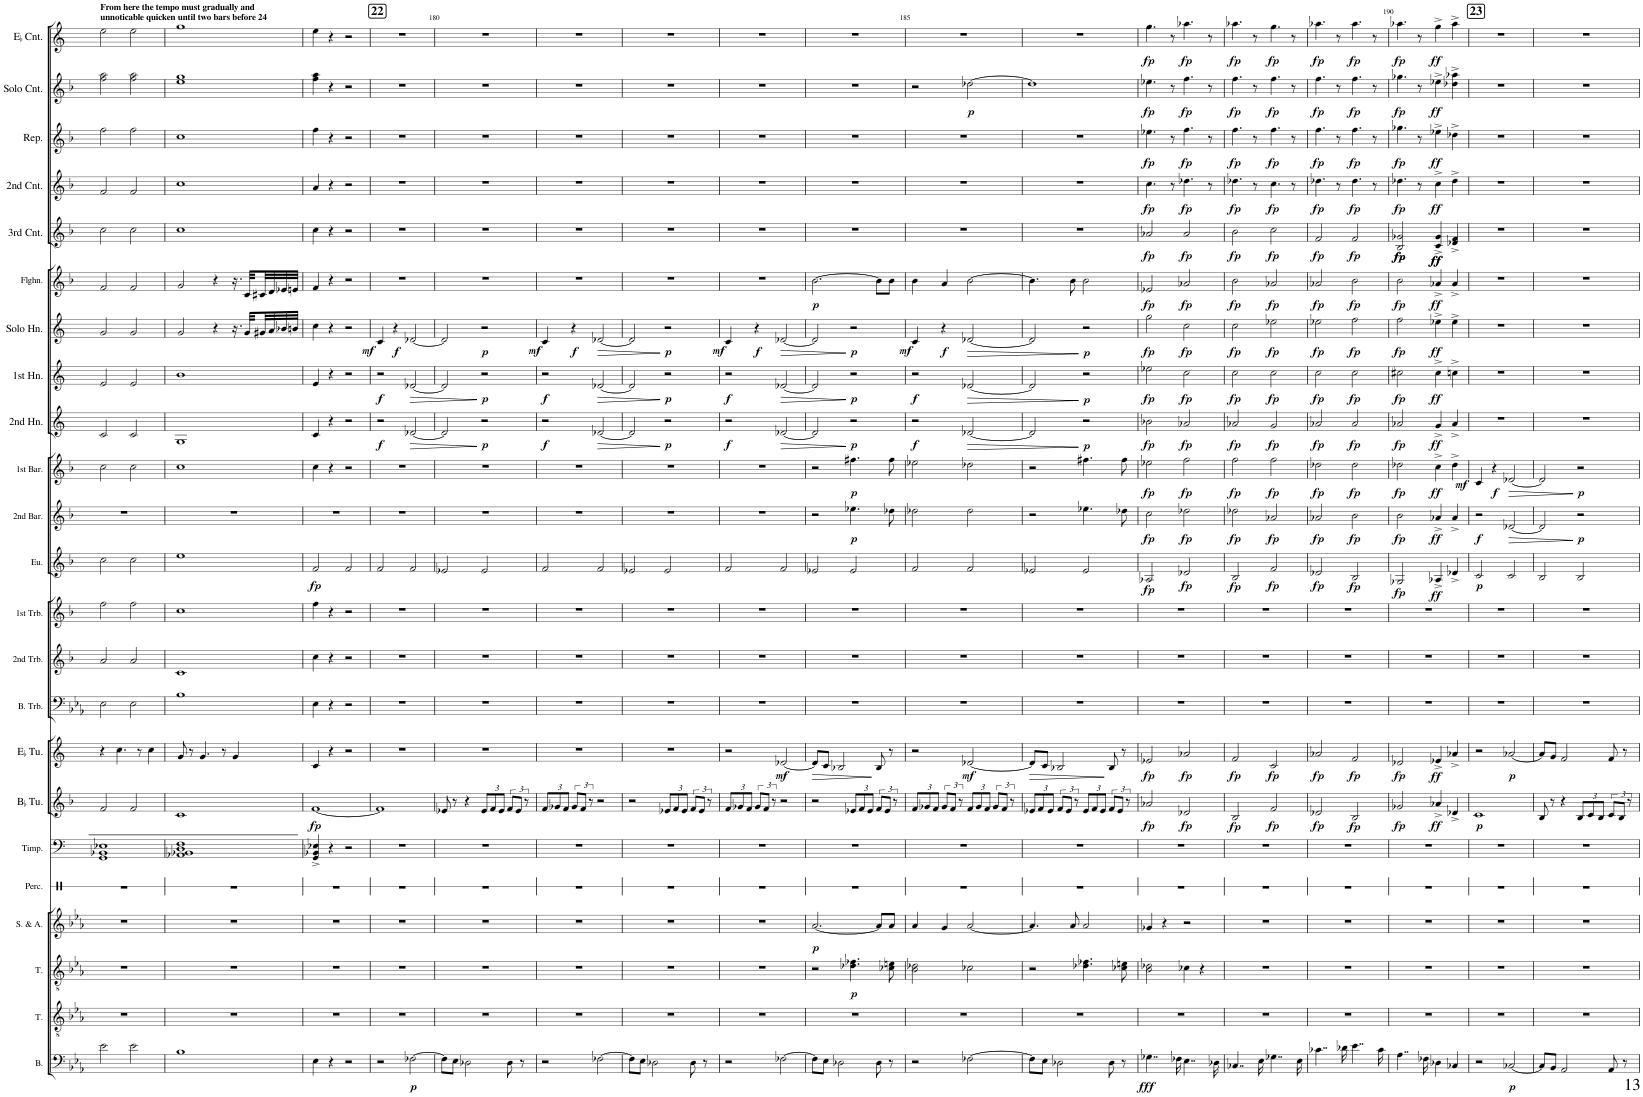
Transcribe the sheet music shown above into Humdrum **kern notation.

**kern	**dynam	**kern	**kern	**dynam	**kern	**dynam	**kern	**kern	**kern	**dynam	**kern	**dynam	**kern	**kern	**kern	**kern	**dynam	**kern	**dynam	**kern	**dynam	**kern	**dynam	**kern	**dynam	**kern	**dynam	**kern	**dynam	**kern	**dynam	**kern	**dynam	**kern	**dynam	**kern	**dynam	**kern	**dynam
*part23	*part23	*part22	*part21	*part21	*part20	*part20	*part19	*part18	*part17	*part17	*part16	*part16	*part15	*part14	*part13	*part12	*part12	*part11	*part11	*part10	*part10	*part9	*part9	*part8	*part8	*part7	*part7	*part6	*part6	*part5	*part5	*part4	*part4	*part3	*part3	*part2	*part2	*part1	*part1
*staff23	*staff23	*staff22	*staff21	*staff21	*staff20	*staff20	*staff19	*staff18	*staff17	*staff17	*staff16	*staff16	*staff15	*staff14	*staff13	*staff12	*staff12	*staff11	*staff11	*staff10	*staff10	*staff9	*staff9	*staff8	*staff8	*staff7	*staff7	*staff6	*staff6	*staff5	*staff5	*staff4	*staff4	*staff3	*staff3	*staff2	*staff2	*staff1	*staff1
*I"Bass	*	*I"Tenor	*I"Tenor	*	*I"Soprano Alto	*	*I"Percussion: Bass Drum, Gong, Cymbal	*I"6 Timpani	*I"BaccidentalFlat Tuba	*	*I"EaccidentalFlat Tuba	*	*I"Bass Trombone	*I"2nd Trombone	*I"1st Trombone	*I"Euphonium	*	*I"2nd Baritone	*	*I"1st Baritone	*	*I"2nd EaccidentalFlat Horn	*	*I"1st EaccidentalFlat Horn	*	*I"Solo EaccidentalFlat Horn	*	*I"Flugelhorn	*	*I"3rd BaccidentalFlat Cornet	*	*I"2nd BaccidentalFlat Cornet	*	*I"Repiano BaccidentalFlat Cornet	*	*I"Solo BaccidentalFlat Cornet	*	*I"EaccidentalFlat Cornet	*
*I'B.	*	*I'T.	*I'T.	*	*	*	*I'Perc.	*I'Timp.	*I'BaccidentalFlat Tu.	*	*I'EaccidentalFlat Tu.	*	*I'B. Trb.	*I'2nd Trb.	*I'1st Trb.	*I'Eu.	*	*I'2nd Bar.	*	*I'1st Bar.	*	*I'2nd Hn.	*	*I'1st Hn.	*	*I'Solo Hn.	*	*I'Flghn.	*	*I'3rd Cnt.	*	*I'2nd Cnt.	*	*I'Rep.	*	*I'Solo Cnt.	*	*I'EaccidentalFlat Cnt.	*
!!LO:PB:g=z
*clefF4	*	*clefGv2	*clefGv2	*	*clefG2	*	*clefX	*clefF4	*clefG2	*	*clefG2	*	*clefF4	*clefG2	*clefG2	*clefG2	*	*clefG2	*	*clefG2	*	*clefG2	*	*clefG2	*	*clefG2	*	*clefG2	*	*clefG2	*	*clefG2	*	*clefG2	*	*clefG2	*	*clefG2	*
*	*	*	*	*	*	*	*	*	*Trd15c26	*	*Trd12c21	*	*	*Trd8c14	*Trd8c14	*Trd8c14	*	*Trd8c14	*	*Trd8c14	*	*Trd5c9	*	*Trd5c9	*	*Trd5c9	*	*Trd1c2	*	*Trd1c2	*	*Trd1c2	*	*Trd1c2	*	*Trd1c2	*	*Trd-2c-3	*
*k[b-e-a-]	*	*k[b-e-a-]	*k[b-e-a-]	*	*k[b-e-a-]	*	*k[]	*k[]	*k[b-]	*	*k[]	*	*k[b-e-a-]	*k[b-]	*k[b-]	*k[b-]	*	*k[b-]	*	*k[b-]	*	*k[]	*	*k[]	*	*k[]	*	*k[b-]	*	*k[b-]	*	*k[b-]	*	*k[b-]	*	*k[b-]	*	*k[]	*
*M4/4	*	*M4/4	*M4/4	*	*M4/4	*	*M4/4	*M4/4	*M4/4	*	*M4/4	*	*M4/4	*M4/4	*M4/4	*M4/4	*	*M4/4	*	*M4/4	*	*M4/4	*	*M4/4	*	*M4/4	*	*M4/4	*	*M4/4	*	*M4/4	*	*M4/4	*	*M4/4	*	*M4/4	*
=176	=176	=176	=176	=176	=176	=176	=176	=176	=176	=176	=176	=176	=176	=176	=176	=176	=176	=176	=176	=176	=176	=176	=176	=176	=176	=176	=176	=176	=176	=176	=176	=176	=176	=176	=176	=176	=176	=176	=176
!	!	!	!	!	!	!	!	!	!	!	!	!	!	!	!	!	!	!	!	!	!	!	!	!	!	!	!	!	!	!	!	!	!	!	!	!	!	!LO:TX:a:B:t=From here the tempo must gradually and	!
!	!	!	!	!	!	!	!	!	!	!	!	!	!	!	!	!	!	!	!	!	!	!	!	!	!	!	!	!	!	!	!	!	!	!	!	!	!	!LO:TX:a:t=unnoticable quicken until two bars before 24	!
2e-\	.	1r	1r	.	1r	.	1r	1GG 1BB-X 1E-X	2f/	.	4r	.	2E-\	2a/	2ff\	2cc\	.	1r	.	2cc\	.	2c/	.	2e/	.	2g/	.	2f/	.	2cc\	.	2f/	.	2ff\	.	2ff\ 2aa\	.	2ee\	.
.	.	.	.	.	.	.	.	.	.	.	4.cc\	.	.	.	.	.	.	.	.	.	.	.	.	.	.	.	.	.	.	.	.	.	.	.	.	.	.	.	.
2e-\	.	.	.	.	.	.	.	.	2f/	.	.	.	2E-\	2a/	2ff\	2cc\	.	.	.	2cc\	.	2c/	.	2e/	.	2g/	.	2f/	.	2cc\	.	2f/	.	2ff\	.	2ff\ 2aa\	.	2ee\	.
.	.	.	.	.	.	.	.	.	.	.	8r	.	.	.	.	.	.	.	.	.	.	.	.	.	.	.	.	.	.	.	.	.	.	.	.	.	.	.	.
.	.	.	.	.	.	.	.	.	.	.	4cc\	.	.	.	.	.	.	.	.	.	.	.	.	.	.	.	.	.	.	.	.	.	.	.	.	.	.	.	.
=177	=177	=177	=177	=177	=177	=177	=177	=177	=177	=177	=177	=177	=177	=177	=177	=177	=177	=177	=177	=177	=177	=177	=177	=177	=177	=177	=177	=177	=177	=177	=177	=177	=177	=177	=177	=177	=177	=177	=177
1B-	.	1r	1r	.	1r	.	1r	1AA-X 1BB-X 1D 1F	1c	.	8g/	.	1B-	1c	1cc	1ee	.	1r	.	1cc	.	1G	.	1b	.	2g/	.	2g/	.	1cc	.	1cc	.	1cc	.	1ee 1gg	.	1gg	.
.	.	.	.	.	.	.	.	.	.	.	8r	.	.	.	.	.	.	.	.	.	.	.	.	.	.	.	.	.	.	.	.	.	.	.	.	.	.	.	.
.	.	.	.	.	.	.	.	.	.	.	4.g/	.	.	.	.	.	.	.	.	.	.	.	.	.	.	.	.	.	.	.	.	.	.	.	.	.	.	.	.
.	.	.	.	.	.	.	.	.	.	.	.	.	.	.	.	.	.	.	.	.	.	.	.	.	.	4r	.	4r	.	.	.	.	.	.	.	.	.	.	.
.	.	.	.	.	.	.	.	.	.	.	8r	.	.	.	.	.	.	.	.	.	.	.	.	.	.	.	.	.	.	.	.	.	.	.	.	.	.	.	.
.	.	.	.	.	.	.	.	.	.	.	4g/	.	.	.	.	.	.	.	.	.	.	.	.	.	.	16.r	.	16.r	.	.	.	.	.	.	.	.	.	.	.
.	.	.	.	.	.	.	.	.	.	.	.	.	.	.	.	.	.	.	.	.	.	.	.	.	.	32g/LLL	.	32c/LLL	.	.	.	.	.	.	.	.	.	.	.
.	.	.	.	.	.	.	.	.	.	.	.	.	.	.	.	.	.	.	.	.	.	.	.	.	.	32g#X/	.	32c#X/	.	.	.	.	.	.	.	.	.	.	.
.	.	.	.	.	.	.	.	.	.	.	.	.	.	.	.	.	.	.	.	.	.	.	.	.	.	32a/	.	32d/	.	.	.	.	.	.	.	.	.	.	.
.	.	.	.	.	.	.	.	.	.	.	.	.	.	.	.	.	.	.	.	.	.	.	.	.	.	32b-X/	.	32e-X/	.	.	.	.	.	.	.	.	.	.	.
.	.	.	.	.	.	.	.	.	.	.	.	.	.	.	.	.	.	.	.	.	.	.	.	.	.	32bn/JJJ	.	32en/JJJ	.	.	.	.	.	.	.	.	.	.	.
=178	=178	=178	=178	=178	=178	=178	=178	=178	=178	=178	=178	=178	=178	=178	=178	=178	=178	=178	=178	=178	=178	=178	=178	=178	=178	=178	=178	=178	=178	=178	=178	=178	=178	=178	=178	=178	=178	=178	=178
!	!	!	!	!	!	!	!	!	!	!LO:DY:b	!	!	!	!	!	!	!LO:DY:b	!	!	!	!	!	!	!	!	!	!	!	!	!	!	!	!	!	!	!	!	!	!
4E-\	.	1r	1r	.	1r	.	1r	4GG/^ 4BB-X/^ 4E-X/^	[1f	fp	4c/	.	4E-\	4cc\	4ff\	2f/	fp	1r	.	4cc\	.	4c/	.	4e/	.	4cc\	.	4f/	.	4cc\	.	4a/	.	4ff\	.	4ff\ 4aa\	.	4ee\	.
4r	.	.	.	.	.	.	.	4r	.	.	4r	.	4r	4r	4r	.	.	.	.	4r	.	4r	.	4r	.	4r	.	4r	.	4r	.	4r	.	4r	.	4r	.	4r	.
2r	.	.	.	.	.	.	.	2r	.	.	2r	.	2r	2r	2r	2f/	.	.	.	2r	.	2r	.	2r	.	2r	.	2r	.	2r	.	2r	.	2r	.	2r	.	2r	.
=179	=179	=179	=179	=179	=179	=179	=179	=179	=179	=179	=179	=179	=179	=179	=179	=179	=179	=179	=179	=179	=179	=179	=179	=179	=179	=179	=179	=179	=179	=179	=179	=179	=179	=179	=179	=179	=179	=179	=179
!	!	!	!	!	!	!	!	!	!	!	!	!	!	!	!	!	!	!	!	!	!	!	!	!	!	!	!	!	!	!	!	!	!	!	!	!	!	!LO:TX:a:B:t=22	!
!	!	!	!	!	!	!	!	!	!	!	!	!	!	!	!	!	!	!	!	!	!	!	!LO:DY:b	!	!LO:DY:b	!	!LO:DY:b	!	!	!	!	!	!	!	!	!	!	!	!
2r	.	1r	1r	.	1r	.	1r	1r	1f]	.	1r	.	1r	1r	1r	2f/	.	1r	.	1r	.	2r	f	2r	f	4c/	mf	1r	.	1r	.	1r	.	1r	.	1r	.	1r	.
!	!	!	!	!	!	!	!	!	!	!	!	!	!	!	!	!	!	!	!	!	!	!	!	!	!	!	!LO:DY:b	!	!	!	!	!	!	!	!	!	!	!	!
.	.	.	.	.	.	.	.	.	.	.	.	.	.	.	.	.	.	.	.	.	.	.	.	.	.	4r	f	.	.	.	.	.	.	.	.	.	.	.	.
!	!LO:DY:b	!	!	!	!	!	!	!	!	!	!	!	!	!	!	!	!	!	!	!	!	!	!LO:HP:b	!	!LO:HP:b	!	!	!	!	!	!	!	!	!	!	!	!	!	!
[2F-X\	p	.	.	.	.	.	.	.	.	.	.	.	.	.	.	2f/	.	.	.	.	.	[2d-X/	>	[2d-X/	>	[2d-X/	.	.	.	.	.	.	.	.	.	.	.	.	.
=180	=180	=180	=180	=180	=180	=180	=180	=180	=180	=180	=180	=180	=180	=180	=180	=180	=180	=180	=180	=180	=180	=180	=180	=180	=180	=180	=180	=180	=180	=180	=180	=180	=180	=180	=180	=180	=180	=180	=180
8F-\L]	.	1r	1r	.	1r	.	1r	1r	8e-X/	.	1r	.	1r	1r	1r	2e-X/	.	1r	.	1r	.	2d-/]	.	2d-/]	.	2d-/]	.	1r	.	1r	.	1r	.	1r	.	1r	.	1r	.
8E-\J	.	.	.	.	.	.	.	.	8r	.	.	.	.	.	.	.	.	.	.	.	.	.	.	.	.	.	.	.	.	.	.	.	.	.	.	.	.	.	.
2D-X\	.	.	.	.	.	.	.	.	4r	.	.	.	.	.	.	.	.	.	.	.	.	.	.	.	.	.	.	.	.	.	.	.	.	.	.	.	.	.	.
*	*	*	*	*	*	*	*	*	*Xbrackettup	*	*	*	*	*	*	*	*	*	*	*	*	*	*	*	*	*	*	*	*	*	*	*	*	*	*	*	*	*	*
!	!	!	!	!	!	!	!	!	!	!	!	!	!	!	!	!	!	!	!	!	!	!	!LO:DY:n=1:b	!	!LO:DY:n=1:b	!	!LO:DY:b	!	!	!	!	!	!	!	!	!	!	!	!
.	.	.	.	.	.	.	.	.	12e-/L	.	.	.	.	.	.	2e-/	.	.	.	.	.	2r	] p	2r	] p	2r	p	.	.	.	.	.	.	.	.	.	.	.	.
.	.	.	.	.	.	.	.	.	12f/	.	.	.	.	.	.	.	.	.	.	.	.	.	.	.	.	.	.	.	.	.	.	.	.	.	.	.	.	.	.
.	.	.	.	.	.	.	.	.	12e-/J	.	.	.	.	.	.	.	.	.	.	.	.	.	.	.	.	.	.	.	.	.	.	.	.	.	.	.	.	.	.
*	*	*	*	*	*	*	*	*	*brackettup	*	*	*	*	*	*	*	*	*	*	*	*	*	*	*	*	*	*	*	*	*	*	*	*	*	*	*	*	*	*
8D-\	.	.	.	.	.	.	.	.	12f/L	.	.	.	.	.	.	.	.	.	.	.	.	.	.	.	.	.	.	.	.	.	.	.	.	.	.	.	.	.	.
.	.	.	.	.	.	.	.	.	12e-/J	.	.	.	.	.	.	.	.	.	.	.	.	.	.	.	.	.	.	.	.	.	.	.	.	.	.	.	.	.	.
8r	.	.	.	.	.	.	.	.	.	.	.	.	.	.	.	.	.	.	.	.	.	.	.	.	.	.	.	.	.	.	.	.	.	.	.	.	.	.	.
.	.	.	.	.	.	.	.	.	12r	.	.	.	.	.	.	.	.	.	.	.	.	.	.	.	.	.	.	.	.	.	.	.	.	.	.	.	.	.	.
=181	=181	=181	=181	=181	=181	=181	=181	=181	=181	=181	=181	=181	=181	=181	=181	=181	=181	=181	=181	=181	=181	=181	=181	=181	=181	=181	=181	=181	=181	=181	=181	=181	=181	=181	=181	=181	=181	=181	=181
*	*	*	*	*	*	*	*	*	*Xbrackettup	*	*	*	*	*	*	*	*	*	*	*	*	*	*	*	*	*	*	*	*	*	*	*	*	*	*	*	*	*	*
!	!	!	!	!	!	!	!	!	!	!	!	!	!	!	!	!	!	!	!	!	!	!	!LO:DY:b	!	!LO:DY:b	!	!LO:DY:b	!	!	!	!	!	!	!	!	!	!	!	!
2r	.	1r	1r	.	1r	.	1r	1r	12f/L	.	1r	.	1r	1r	1r	2f/	.	1r	.	1r	.	2r	f	2r	f	4c/	mf	1r	.	1r	.	1r	.	1r	.	1r	.	1r	.
.	.	.	.	.	.	.	.	.	12g-X/	.	.	.	.	.	.	.	.	.	.	.	.	.	.	.	.	.	.	.	.	.	.	.	.	.	.	.	.	.	.
.	.	.	.	.	.	.	.	.	12f/J	.	.	.	.	.	.	.	.	.	.	.	.	.	.	.	.	.	.	.	.	.	.	.	.	.	.	.	.	.	.
*	*	*	*	*	*	*	*	*	*brackettup	*	*	*	*	*	*	*	*	*	*	*	*	*	*	*	*	*	*	*	*	*	*	*	*	*	*	*	*	*	*
!	!	!	!	!	!	!	!	!	!	!	!	!	!	!	!	!	!	!	!	!	!	!	!	!	!	!	!LO:DY:b	!	!	!	!	!	!	!	!	!	!	!	!
.	.	.	.	.	.	.	.	.	12g-/L	.	.	.	.	.	.	.	.	.	.	.	.	.	.	.	.	4r	f	.	.	.	.	.	.	.	.	.	.	.	.
.	.	.	.	.	.	.	.	.	12f/J	.	.	.	.	.	.	.	.	.	.	.	.	.	.	.	.	.	.	.	.	.	.	.	.	.	.	.	.	.	.
.	.	.	.	.	.	.	.	.	12r	.	.	.	.	.	.	.	.	.	.	.	.	.	.	.	.	.	.	.	.	.	.	.	.	.	.	.	.	.	.
!	!	!	!	!	!	!	!	!	!	!	!	!	!	!	!	!	!	!	!	!	!	!	!LO:HP:b	!	!LO:HP:b	!	!LO:HP:b	!	!	!	!	!	!	!	!	!	!	!	!
[2F-X\	.	.	.	.	.	.	.	.	2r	.	.	.	.	.	.	2f/	.	.	.	.	.	[2d-X/	>	[2d-X/	>	[2d-X/	>	.	.	.	.	.	.	.	.	.	.	.	.
=182	=182	=182	=182	=182	=182	=182	=182	=182	=182	=182	=182	=182	=182	=182	=182	=182	=182	=182	=182	=182	=182	=182	=182	=182	=182	=182	=182	=182	=182	=182	=182	=182	=182	=182	=182	=182	=182	=182	=182
8F-\L]	.	1r	1r	.	1r	.	1r	1r	2r	.	1r	.	1r	1r	1r	2e-X/	.	1r	.	1r	.	2d-/]	.	2d-/]	.	2d-/]	.	1r	.	1r	.	1r	.	1r	.	1r	.	1r	.
8E-\J	.	.	.	.	.	.	.	.	.	.	.	.	.	.	.	.	.	.	.	.	.	.	.	.	.	.	.	.	.	.	.	.	.	.	.	.	.	.	.
2D-X\	.	.	.	.	.	.	.	.	.	.	.	.	.	.	.	.	.	.	.	.	.	.	.	.	.	.	.	.	.	.	.	.	.	.	.	.	.	.	.
*	*	*	*	*	*	*	*	*	*Xbrackettup	*	*	*	*	*	*	*	*	*	*	*	*	*	*	*	*	*	*	*	*	*	*	*	*	*	*	*	*	*	*
!	!	!	!	!	!	!	!	!	!	!	!	!	!	!	!	!	!	!	!	!	!	!	!LO:DY:n=1:b	!	!LO:DY:n=1:b	!	!LO:DY:n=1:b	!	!	!	!	!	!	!	!	!	!	!	!
.	.	.	.	.	.	.	.	.	12e-X/L	.	.	.	.	.	.	2e-/	.	.	.	.	.	2r	] p	2r	] p	2r	] p	.	.	.	.	.	.	.	.	.	.	.	.
.	.	.	.	.	.	.	.	.	12f/	.	.	.	.	.	.	.	.	.	.	.	.	.	.	.	.	.	.	.	.	.	.	.	.	.	.	.	.	.	.
.	.	.	.	.	.	.	.	.	12e-/J	.	.	.	.	.	.	.	.	.	.	.	.	.	.	.	.	.	.	.	.	.	.	.	.	.	.	.	.	.	.
*	*	*	*	*	*	*	*	*	*brackettup	*	*	*	*	*	*	*	*	*	*	*	*	*	*	*	*	*	*	*	*	*	*	*	*	*	*	*	*	*	*
8D-\	.	.	.	.	.	.	.	.	12f/L	.	.	.	.	.	.	.	.	.	.	.	.	.	.	.	.	.	.	.	.	.	.	.	.	.	.	.	.	.	.
.	.	.	.	.	.	.	.	.	12e-/J	.	.	.	.	.	.	.	.	.	.	.	.	.	.	.	.	.	.	.	.	.	.	.	.	.	.	.	.	.	.
8r	.	.	.	.	.	.	.	.	.	.	.	.	.	.	.	.	.	.	.	.	.	.	.	.	.	.	.	.	.	.	.	.	.	.	.	.	.	.	.
.	.	.	.	.	.	.	.	.	12r	.	.	.	.	.	.	.	.	.	.	.	.	.	.	.	.	.	.	.	.	.	.	.	.	.	.	.	.	.	.
=183	=183	=183	=183	=183	=183	=183	=183	=183	=183	=183	=183	=183	=183	=183	=183	=183	=183	=183	=183	=183	=183	=183	=183	=183	=183	=183	=183	=183	=183	=183	=183	=183	=183	=183	=183	=183	=183	=183	=183
*	*	*	*	*	*	*	*	*	*Xbrackettup	*	*	*	*	*	*	*	*	*	*	*	*	*	*	*	*	*	*	*	*	*	*	*	*	*	*	*	*	*	*
!	!	!	!	!	!	!	!	!	!	!	!	!	!	!	!	!	!	!	!	!	!	!	!LO:DY:b	!	!LO:DY:b	!	!LO:DY:b	!	!	!	!	!	!	!	!	!	!	!	!
2r	.	1r	1r	.	1r	.	1r	1r	12f/L	.	2r	.	1r	1r	1r	2f/	.	1r	.	1r	.	2r	f	2r	f	4c/	mf	1r	.	1r	.	1r	.	1r	.	1r	.	1r	.
.	.	.	.	.	.	.	.	.	12g-X/	.	.	.	.	.	.	.	.	.	.	.	.	.	.	.	.	.	.	.	.	.	.	.	.	.	.	.	.	.	.
.	.	.	.	.	.	.	.	.	12f/J	.	.	.	.	.	.	.	.	.	.	.	.	.	.	.	.	.	.	.	.	.	.	.	.	.	.	.	.	.	.
*	*	*	*	*	*	*	*	*	*brackettup	*	*	*	*	*	*	*	*	*	*	*	*	*	*	*	*	*	*	*	*	*	*	*	*	*	*	*	*	*	*
!	!	!	!	!	!	!	!	!	!	!	!	!	!	!	!	!	!	!	!	!	!	!	!	!	!	!	!LO:DY:b	!	!	!	!	!	!	!	!	!	!	!	!
.	.	.	.	.	.	.	.	.	12g-/L	.	.	.	.	.	.	.	.	.	.	.	.	.	.	.	.	4r	f	.	.	.	.	.	.	.	.	.	.	.	.
.	.	.	.	.	.	.	.	.	12f/J	.	.	.	.	.	.	.	.	.	.	.	.	.	.	.	.	.	.	.	.	.	.	.	.	.	.	.	.	.	.
.	.	.	.	.	.	.	.	.	12r	.	.	.	.	.	.	.	.	.	.	.	.	.	.	.	.	.	.	.	.	.	.	.	.	.	.	.	.	.	.
!	!	!	!	!	!	!	!	!	!	!	!	!LO:DY:b	!	!	!	!	!	!	!	!	!	!	!LO:HP:b	!	!LO:HP:b	!	!LO:HP:b	!	!	!	!	!	!	!	!	!	!	!	!
[2F-X\	.	.	.	.	.	.	.	.	2r	.	[2d-X/	mf	.	.	.	2f/	.	.	.	.	.	[2d-X/	>	[2d-X/	>	[2d-X/	>	.	.	.	.	.	.	.	.	.	.	.	.
=184	=184	=184	=184	=184	=184	=184	=184	=184	=184	=184	=184	=184	=184	=184	=184	=184	=184	=184	=184	=184	=184	=184	=184	=184	=184	=184	=184	=184	=184	=184	=184	=184	=184	=184	=184	=184	=184	=184	=184
!	!	!	!	!	!	!LO:DY:b	!	!	!	!	!	!LO:HP:b	!	!	!	!	!	!	!	!	!	!	!	!	!	!	!	!	!LO:DY:b	!	!	!	!	!	!	!	!	!	!
8F-\L]	.	1r	2r	.	[2.a-/	p	1r	1r	2r	.	8d-/L]	>	1r	1r	1r	2e-X/	.	2r	.	2r	.	2d-/]	.	2d-/]	.	2d-/]	.	[2.b-\	p	1r	.	1r	.	1r	.	1r	.	1r	.
8E-\J	.	.	.	.	.	.	.	.	.	.	8c/J	.	.	.	.	.	.	.	.	.	.	.	.	.	.	.	.	.	.	.	.	.	.	.	.	.	.	.	.
2D-X\	.	.	.	.	.	.	.	.	.	.	2B-X/	.	.	.	.	.	.	.	.	.	.	.	.	.	.	.	.	.	.	.	.	.	.	.	.	.	.	.	.
*	*	*	*	*	*	*	*	*	*Xbrackettup	*	*	*	*	*	*	*	*	*	*	*	*	*	*	*	*	*	*	*	*	*	*	*	*	*	*	*	*	*	*
!	!	!	!	!LO:DY:b	!	!	!	!	!	!	!	!	!	!	!	!	!	!	!LO:DY:b	!	!LO:DY:b	!	!LO:DY:n=1:b	!	!LO:DY:n=1:b	!	!LO:DY:n=1:b	!	!	!	!	!	!	!	!	!	!	!	!
.	.	.	4.d-X\ 4.f-X\	p	.	.	.	.	12e-X/L	.	.	.	.	.	.	2e-/	.	4.ee-X\	p	4.ff#X\	p	2r	] p	2r	] p	2r	] p	.	.	.	.	.	.	.	.	.	.	.	.
.	.	.	.	.	.	.	.	.	12f/	.	.	.	.	.	.	.	.	.	.	.	.	.	.	.	.	.	.	.	.	.	.	.	.	.	.	.	.	.	.
.	.	.	.	.	.	.	.	.	12e-/J	.	.	.	.	.	.	.	.	.	.	.	.	.	.	.	.	.	.	.	.	.	.	.	.	.	.	.	.	.	.
*	*	*	*	*	*	*	*	*	*brackettup	*	*	*	*	*	*	*	*	*	*	*	*	*	*	*	*	*	*	*	*	*	*	*	*	*	*	*	*	*	*
8D-\	.	.	.	.	8a-/L]	.	.	.	12f/L	.	8B-/	]	.	.	.	.	.	.	.	.	.	.	.	.	.	.	.	8b-\L]	.	.	.	.	.	.	.	.	.	.	.
.	.	.	.	.	.	.	.	.	12e-/J	.	.	.	.	.	.	.	.	.	.	.	.	.	.	.	.	.	.	.	.	.	.	.	.	.	.	.	.	.	.
8r	.	.	8c-X\ 8en\	.	8a-/J	.	.	.	.	.	8r	.	.	.	.	.	.	8dd-X\	.	8ff#\	.	.	.	.	.	.	.	8b-\J	.	.	.	.	.	.	.	.	.	.	.
.	.	.	.	.	.	.	.	.	12r	.	.	.	.	.	.	.	.	.	.	.	.	.	.	.	.	.	.	.	.	.	.	.	.	.	.	.	.	.	.
=185	=185	=185	=185	=185	=185	=185	=185	=185	=185	=185	=185	=185	=185	=185	=185	=185	=185	=185	=185	=185	=185	=185	=185	=185	=185	=185	=185	=185	=185	=185	=185	=185	=185	=185	=185	=185	=185	=185	=185
*	*	*	*	*	*	*	*	*	*Xbrackettup	*	*	*	*	*	*	*	*	*	*	*	*	*	*	*	*	*	*	*	*	*	*	*	*	*	*	*	*	*	*
!	!	!	!	!	!	!	!	!	!	!	!	!	!	!	!	!	!	!	!	!	!	!	!LO:DY:b	!	!LO:DY:b	!	!LO:DY:b	!	!	!	!	!	!	!	!	!	!	!	!
2r	.	1r	2B-\ 2d-X\	.	4a-/	.	1r	1r	12f/L	.	2r	.	1r	1r	1r	2f/	.	2dd-X\	.	2ee-X\	.	2r	f	2r	f	4c/	mf	4b-\	.	1r	.	1r	.	1r	.	2r	.	1r	.
.	.	.	.	.	.	.	.	.	12g-X/	.	.	.	.	.	.	.	.	.	.	.	.	.	.	.	.	.	.	.	.	.	.	.	.	.	.	.	.	.	.
.	.	.	.	.	.	.	.	.	12f/J	.	.	.	.	.	.	.	.	.	.	.	.	.	.	.	.	.	.	.	.	.	.	.	.	.	.	.	.	.	.
*	*	*	*	*	*	*	*	*	*brackettup	*	*	*	*	*	*	*	*	*	*	*	*	*	*	*	*	*	*	*	*	*	*	*	*	*	*	*	*	*	*
!	!	!	!	!	!	!	!	!	!	!	!	!	!	!	!	!	!	!	!	!	!	!	!	!	!	!	!LO:DY:b	!	!	!	!	!	!	!	!	!	!	!	!
.	.	.	.	.	4g/	.	.	.	12g-/L	.	.	.	.	.	.	.	.	.	.	.	.	.	.	.	.	4r	f	4a/	.	.	.	.	.	.	.	.	.	.	.
.	.	.	.	.	.	.	.	.	12f/J	.	.	.	.	.	.	.	.	.	.	.	.	.	.	.	.	.	.	.	.	.	.	.	.	.	.	.	.	.	.
.	.	.	.	.	.	.	.	.	12r	.	.	.	.	.	.	.	.	.	.	.	.	.	.	.	.	.	.	.	.	.	.	.	.	.	.	.	.	.	.
*	*	*	*	*	*	*	*	*	*Xbrackettup	*	*	*	*	*	*	*	*	*	*	*	*	*	*	*	*	*	*	*	*	*	*	*	*	*	*	*	*	*	*
!	!	!	!	!	!	!	!	!	!	!	!	!LO:DY:b	!	!	!	!	!	!	!	!	!	!	!LO:HP:b	!	!LO:HP:b	!	!LO:HP:b	!	!	!	!	!	!	!	!	!	!LO:DY:b	!	!
[2F-X\	.	.	2c-X\	.	[2a-/	.	.	.	12f/L	.	[2d-X/	mf	.	.	.	2f/	.	2dd-\	.	2dd-X\	.	[2d-X/	>	[2d-X/	>	[2d-X/	>	[2b-\	.	.	.	.	.	.	.	[2dd-X\	p	.	.
.	.	.	.	.	.	.	.	.	12g-/	.	.	.	.	.	.	.	.	.	.	.	.	.	.	.	.	.	.	.	.	.	.	.	.	.	.	.	.	.	.
.	.	.	.	.	.	.	.	.	12f/J	.	.	.	.	.	.	.	.	.	.	.	.	.	.	.	.	.	.	.	.	.	.	.	.	.	.	.	.	.	.
*	*	*	*	*	*	*	*	*	*brackettup	*	*	*	*	*	*	*	*	*	*	*	*	*	*	*	*	*	*	*	*	*	*	*	*	*	*	*	*	*	*
.	.	.	.	.	.	.	.	.	12g-/L	.	.	.	.	.	.	.	.	.	.	.	.	.	.	.	.	.	.	.	.	.	.	.	.	.	.	.	.	.	.
.	.	.	.	.	.	.	.	.	12f/J	.	.	.	.	.	.	.	.	.	.	.	.	.	.	.	.	.	.	.	.	.	.	.	.	.	.	.	.	.	.
.	.	.	.	.	.	.	.	.	12r	.	.	.	.	.	.	.	.	.	.	.	.	.	.	.	.	.	.	.	.	.	.	.	.	.	.	.	.	.	.
=186	=186	=186	=186	=186	=186	=186	=186	=186	=186	=186	=186	=186	=186	=186	=186	=186	=186	=186	=186	=186	=186	=186	=186	=186	=186	=186	=186	=186	=186	=186	=186	=186	=186	=186	=186	=186	=186	=186	=186
*	*	*	*	*	*	*	*	*	*Xbrackettup	*	*	*	*	*	*	*	*	*	*	*	*	*	*	*	*	*	*	*	*	*	*	*	*	*	*	*	*	*	*
!	!	!	!	!	!	!	!	!	!	!	!	!LO:HP:b	!	!	!	!	!	!	!	!	!	!	!	!	!	!	!	!	!	!	!	!	!	!	!	!	!	!	!
8F-\L]	.	1r	2r	.	4.a-/]	.	1r	1r	12e-X/L	.	8d-/L]	>	1r	1r	1r	2e-X/	.	2r	.	2r	.	2d-/]	.	2d-/]	.	2d-/]	.	4.b-\]	.	1r	.	1r	.	1r	.	1dd-]	.	1r	.
.	.	.	.	.	.	.	.	.	12f/	.	.	.	.	.	.	.	.	.	.	.	.	.	.	.	.	.	.	.	.	.	.	.	.	.	.	.	.	.	.
8E-\J	.	.	.	.	.	.	.	.	.	.	8c/J	.	.	.	.	.	.	.	.	.	.	.	.	.	.	.	.	.	.	.	.	.	.	.	.	.	.	.	.
.	.	.	.	.	.	.	.	.	12e-/J	.	.	.	.	.	.	.	.	.	.	.	.	.	.	.	.	.	.	.	.	.	.	.	.	.	.	.	.	.	.
*	*	*	*	*	*	*	*	*	*brackettup	*	*	*	*	*	*	*	*	*	*	*	*	*	*	*	*	*	*	*	*	*	*	*	*	*	*	*	*	*	*
2D-X\	.	.	.	.	.	.	.	.	12f/L	.	2B-X/	.	.	.	.	.	.	.	.	.	.	.	.	.	.	.	.	.	.	.	.	.	.	.	.	.	.	.	.
.	.	.	.	.	.	.	.	.	12e-/J	.	.	.	.	.	.	.	.	.	.	.	.	.	.	.	.	.	.	.	.	.	.	.	.	.	.	.	.	.	.
.	.	.	.	.	8a-/	.	.	.	.	.	.	.	.	.	.	.	.	.	.	.	.	.	.	.	.	.	.	8b-\	.	.	.	.	.	.	.	.	.	.	.
.	.	.	.	.	.	.	.	.	12r	.	.	.	.	.	.	.	.	.	.	.	.	.	.	.	.	.	.	.	.	.	.	.	.	.	.	.	.	.	.
*	*	*	*	*	*	*	*	*	*Xbrackettup	*	*	*	*	*	*	*	*	*	*	*	*	*	*	*	*	*	*	*	*	*	*	*	*	*	*	*	*	*	*
!	!	!	!	!	!	!	!	!	!	!	!	!	!	!	!	!	!	!	!	!	!	!	!LO:DY:n=1:b	!	!LO:DY:n=1:b	!	!LO:DY:n=1:b	!	!	!	!	!	!	!	!	!	!	!	!
.	.	.	4.d-X\ 4.f-X\	.	2a-/	.	.	.	12e-/L	.	.	.	.	.	.	2e-/	.	4.ee-X\	.	4.ff#X\	.	2r	] p	2r	] p	2r	] p	2b-\	.	.	.	.	.	.	.	.	.	.	.
.	.	.	.	.	.	.	.	.	12f/	.	.	.	.	.	.	.	.	.	.	.	.	.	.	.	.	.	.	.	.	.	.	.	.	.	.	.	.	.	.
.	.	.	.	.	.	.	.	.	12e-/J	.	.	.	.	.	.	.	.	.	.	.	.	.	.	.	.	.	.	.	.	.	.	.	.	.	.	.	.	.	.
*	*	*	*	*	*	*	*	*	*brackettup	*	*	*	*	*	*	*	*	*	*	*	*	*	*	*	*	*	*	*	*	*	*	*	*	*	*	*	*	*	*
8D-\	.	.	.	.	.	.	.	.	12f/L	.	8B-/	]	.	.	.	.	.	.	.	.	.	.	.	.	.	.	.	.	.	.	.	.	.	.	.	.	.	.	.
.	.	.	.	.	.	.	.	.	12e-/J	.	.	.	.	.	.	.	.	.	.	.	.	.	.	.	.	.	.	.	.	.	.	.	.	.	.	.	.	.	.
8r	.	.	8c-X\ 8en\	.	.	.	.	.	.	.	8r	.	.	.	.	.	.	8dd-X\	.	8ff#\	.	.	.	.	.	.	.	.	.	.	.	.	.	.	.	.	.	.	.
.	.	.	.	.	.	.	.	.	12r	.	.	.	.	.	.	.	.	.	.	.	.	.	.	.	.	.	.	.	.	.	.	.	.	.	.	.	.	.	.
=187	=187	=187	=187	=187	=187	=187	=187	=187	=187	=187	=187	=187	=187	=187	=187	=187	=187	=187	=187	=187	=187	=187	=187	=187	=187	=187	=187	=187	=187	=187	=187	=187	=187	=187	=187	=187	=187	=187	=187
!	!LO:DY:b	!	!	!	!	!	!	!	!	!LO:DY:b	!	!LO:DY:b	!	!	!	!	!LO:DY:b	!	!LO:DY:b	!	!LO:DY:b	!	!LO:DY:b	!	!LO:DY:b	!	!LO:DY:b	!	!LO:DY:b	!	!LO:DY:b	!	!LO:DY:b	!	!LO:DY:b	!	!LO:DY:b	!	!LO:DY:b
4..G-X\	fff	1r	2B-\ 2d-X\	.	4g-X/	.	1r	1r	2a-X/	fp	2e-X/	fp	1r	1r	1r	2A-X/	fp	2cc\	fp	2ee-X\	fp	2b-X\	fp	2ee-X\	fp	2gg\	fp	2e-X/	fp	2a-X/	fp	4.cc\	fp	4.ee-X\	fp	4.ee-X\	fp	4.gg\	fp
.	.	.	.	.	4r	.	.	.	.	.	.	.	.	.	.	.	.	.	.	.	.	.	.	.	.	.	.	.	.	.	.	.	.	.	.	.	.	.	.
.	.	.	.	.	.	.	.	.	.	.	.	.	.	.	.	.	.	.	.	.	.	.	.	.	.	.	.	.	.	.	.	8r	.	8r	.	8r	.	8r	.
16F-X\	.	.	.	.	.	.	.	.	.	.	.	.	.	.	.	.	.	.	.	.	.	.	.	.	.	.	.	.	.	.	.	.	.	.	.	.	.	.	.
!	!	!	!	!	!	!	!	!	!	!LO:DY:b	!	!LO:DY:b	!	!	!	!	!LO:DY:b	!	!LO:DY:b	!	!LO:DY:b	!	!LO:DY:b	!	!LO:DY:b	!	!LO:DY:b	!	!LO:DY:b	!	!LO:DY:b	!	!LO:DY:b	!	!LO:DY:b	!	!LO:DY:b	!	!LO:DY:b
4..E-\	.	.	4c-X\	.	2r	.	.	.	2d-X/	fp	2a-X/	fp	.	.	.	2d-X/	fp	2dd-X\	fp	2ff\	fp	2a-X/	fp	2cc\	fp	2cc\	fp	2a-X/	fp	2a-/	fp	4.dd-X\	fp	4.ff\	fp	4.ff\	fp	4.aa-X\	fp
.	.	.	4r	.	.	.	.	.	.	.	.	.	.	.	.	.	.	.	.	.	.	.	.	.	.	.	.	.	.	.	.	.	.	.	.	.	.	.	.
.	.	.	.	.	.	.	.	.	.	.	.	.	.	.	.	.	.	.	.	.	.	.	.	.	.	.	.	.	.	.	.	8r	.	8r	.	8r	.	8r	.
16D-X\	.	.	.	.	.	.	.	.	.	.	.	.	.	.	.	.	.	.	.	.	.	.	.	.	.	.	.	.	.	.	.	.	.	.	.	.	.	.	.
=188	=188	=188	=188	=188	=188	=188	=188	=188	=188	=188	=188	=188	=188	=188	=188	=188	=188	=188	=188	=188	=188	=188	=188	=188	=188	=188	=188	=188	=188	=188	=188	=188	=188	=188	=188	=188	=188	=188	=188
!	!	!	!	!	!	!	!	!	!	!LO:DY:b	!	!LO:DY:b	!	!	!	!	!LO:DY:b	!	!LO:DY:b	!	!LO:DY:b	!	!LO:DY:b	!	!LO:DY:b	!	!LO:DY:b	!	!LO:DY:b	!	!LO:DY:b	!	!LO:DY:b	!	!LO:DY:b	!	!LO:DY:b	!	!LO:DY:b
4..C-X/	.	1r	1r	.	1r	.	1r	1r	2B-/	fp	2f/	fp	1r	1r	1r	2B-/	fp	2dd-X\	fp	2ff\	fp	2a-X/	fp	2cc\	fp	2cc\	fp	2b-\	fp	2b-\	fp	4.dd-X\	fp	4.ff\	fp	4.ff\	fp	4.aa-X\	fp
.	.	.	.	.	.	.	.	.	.	.	.	.	.	.	.	.	.	.	.	.	.	.	.	.	.	.	.	.	.	.	.	8r	.	8r	.	8r	.	8r	.
16E-\	.	.	.	.	.	.	.	.	.	.	.	.	.	.	.	.	.	.	.	.	.	.	.	.	.	.	.	.	.	.	.	.	.	.	.	.	.	.	.
!	!	!	!	!	!	!	!	!	!	!LO:DY:b	!	!LO:DY:b	!	!	!	!	!LO:DY:b	!	!LO:DY:b	!	!LO:DY:b	!	!LO:DY:b	!	!LO:DY:b	!	!LO:DY:b	!	!LO:DY:b	!	!LO:DY:b	!	!LO:DY:b	!	!LO:DY:b	!	!LO:DY:b	!	!LO:DY:b
4..G-X\	.	.	.	.	.	.	.	.	2f/	fp	2c/	fp	.	.	.	2f/	fp	2a-X/	fp	2ff\	fp	2g/	fp	2cc\	fp	2ee-X\	fp	2a-X/	fp	2cc\	fp	4.cc\	fp	4.ff\	fp	4.ff\	fp	4.gg\	fp
.	.	.	.	.	.	.	.	.	.	.	.	.	.	.	.	.	.	.	.	.	.	.	.	.	.	.	.	.	.	.	.	8r	.	8r	.	8r	.	8r	.
16E-\	.	.	.	.	.	.	.	.	.	.	.	.	.	.	.	.	.	.	.	.	.	.	.	.	.	.	.	.	.	.	.	.	.	.	.	.	.	.	.
=189	=189	=189	=189	=189	=189	=189	=189	=189	=189	=189	=189	=189	=189	=189	=189	=189	=189	=189	=189	=189	=189	=189	=189	=189	=189	=189	=189	=189	=189	=189	=189	=189	=189	=189	=189	=189	=189	=189	=189
!	!	!	!	!	!	!	!	!	!	!LO:DY:b	!	!LO:DY:b	!	!	!	!	!LO:DY:b	!	!LO:DY:b	!	!LO:DY:b	!	!LO:DY:b	!	!LO:DY:b	!	!LO:DY:b	!	!LO:DY:b	!	!LO:DY:b	!	!LO:DY:b	!	!LO:DY:b	!	!LO:DY:b	!	!LO:DY:b
4..c-X\	.	1r	1r	.	1r	.	1r	1r	2d-X/	fp	2a-X/	fp	1r	1r	1r	2d-X/	fp	2a-X/	fp	2dd-X\	fp	2a-X/	fp	2cc\	fp	2ee-X\	fp	2a-X/	fp	2f/	fp	4.dd-X\	fp	4.ff\	fp	4.ff\	fp	4.aa-X\	fp
.	.	.	.	.	.	.	.	.	.	.	.	.	.	.	.	.	.	.	.	.	.	.	.	.	.	.	.	.	.	.	.	8r	.	8r	.	8r	.	8r	.
16d-X\	.	.	.	.	.	.	.	.	.	.	.	.	.	.	.	.	.	.	.	.	.	.	.	.	.	.	.	.	.	.	.	.	.	.	.	.	.	.	.
!	!	!	!	!	!	!	!	!	!	!LO:DY:b	!	!LO:DY:b	!	!	!	!	!LO:DY:b	!	!LO:DY:b	!	!LO:DY:b	!	!LO:DY:b	!	!LO:DY:b	!	!LO:DY:b	!	!LO:DY:b	!	!LO:DY:b	!	!LO:DY:b	!	!LO:DY:b	!	!LO:DY:b	!	!LO:DY:b
4..e-\	.	.	.	.	.	.	.	.	2B-/	fp	2f/	fp	.	.	.	2B-/	fp	2b-\	fp	2dd-\	fp	2a-/	fp	2cc\	fp	2ff\	fp	2b-\	fp	2f/	fp	4.dd-\	fp	4.ff\	fp	4.ff\	fp	4.aa-\	fp
.	.	.	.	.	.	.	.	.	.	.	.	.	.	.	.	.	.	.	.	.	.	.	.	.	.	.	.	.	.	.	.	8r	.	8r	.	8r	.	8r	.
16c-\	.	.	.	.	.	.	.	.	.	.	.	.	.	.	.	.	.	.	.	.	.	.	.	.	.	.	.	.	.	.	.	.	.	.	.	.	.	.	.
=190	=190	=190	=190	=190	=190	=190	=190	=190	=190	=190	=190	=190	=190	=190	=190	=190	=190	=190	=190	=190	=190	=190	=190	=190	=190	=190	=190	=190	=190	=190	=190	=190	=190	=190	=190	=190	=190	=190	=190
!	!	!	!	!	!	!	!	!	!	!LO:DY:b	!	!LO:DY:b	!	!	!	!	!LO:DY:b	!	!LO:DY:b	!	!LO:DY:b	!	!LO:DY:b	!	!LO:DY:b	!	!LO:DY:b	!	!LO:DY:b	!	!LO:DY:b	!	!	!	!	!	!	!	!
!	!	!	!	!	!	!	!	!	!	!	!	!	!	!	!	!	!	!	!	!	!	!	!	!	!	!	!	!	!	!	!LO:DY:n=1:b	!	!LO:DY:b	!	!LO:DY:b	!	!LO:DY:b	!	!LO:DY:b
4..A-\	.	1r	1r	.	1r	.	1r	1r	2g-X/	fp	2d-X/	fp	1r	1r	1r	2G-X/	fp	2b-\	fp	2dd-X\	fp	2a-X/	fp	2cc#X\	fp	2ff\	fp	2b-\	fp	2B-/ 2g-X/	fp fp	4.dd-X\	fp	4.gg-X\	fp	4.gg-X\	fp	4.aa-X\	fp
.	.	.	.	.	.	.	.	.	.	.	.	.	.	.	.	.	.	.	.	.	.	.	.	.	.	.	.	.	.	.	.	8r	.	8r	.	8r	.	8r	.
16F-X\	.	.	.	.	.	.	.	.	.	.	.	.	.	.	.	.	.	.	.	.	.	.	.	.	.	.	.	.	.	.	.	.	.	.	.	.	.	.	.
!	!	!	!	!	!	!	!	!	!	!LO:DY:b	!	!LO:DY:b	!	!	!	!	!LO:DY:b	!	!LO:DY:b	!	!LO:DY:b	!	!LO:DY:b	!	!LO:DY:b	!	!LO:DY:b	!	!LO:DY:b	!	!LO:DY:n=2:b	!	!	!	!	!	!	!	!
!	!	!	!	!	!	!	!	!	!	!	!	!	!	!	!	!	!	!	!	!	!	!	!	!	!	!	!	!	!	!	!LO:DY:n=3:b	!	!LO:DY:b	!	!LO:DY:b	!	!LO:DY:b	!	!LO:DY:b
4D-X\	.	.	.	.	.	.	.	.	4a-X^/	ff	4e-X^/	ff	.	.	.	4A-X^/	ff	4a-X^/	ff	4cc^\	ff	4g^/	ff	4cc#^\	ff	4ee-X^\	ff	4a-X^/	ff	4c/^ 4g-/^	ff ff	4cc^\	ff	4ee-X^\	ff	4ee-X^\	ff	4gg^\	ff
4C-X/	.	.	.	.	.	.	.	.	4d-X^/	.	4a-X^/	.	.	.	.	4d-X^/	.	4a-^/	.	4dd-^\	.	4a-^/	.	4ccn^\	.	4ee-^\	.	4a-^/	.	4d-X/^ 4f/^	.	4dd-^\	.	4dd-X^\	.	4dd-X\^ 4aa-X\^	.	4aa-^\	.
=191	=191	=191	=191	=191	=191	=191	=191	=191	=191	=191	=191	=191	=191	=191	=191	=191	=191	=191	=191	=191	=191	=191	=191	=191	=191	=191	=191	=191	=191	=191	=191	=191	=191	=191	=191	=191	=191	=191	=191
!	!	!	!	!	!	!	!	!	!	!	!	!	!	!	!	!	!	!	!	!	!	!	!	!	!	!	!	!	!	!	!	!	!	!	!	!	!	!LO:TX:a:B:t=23	!
!	!	!	!	!	!	!	!	!	!	!LO:DY:b	!	!	!	!	!	!	!LO:DY:b	!	!LO:DY:b	!	!LO:DY:b	!	!	!	!	!	!	!	!	!	!	!	!	!	!	!	!	!	!
2r	.	1r	1r	.	1r	.	1r	1r	1c	p	2r	.	1r	1r	1r	2c/	p	2r	f	4c/	mf	1r	.	1r	.	1r	.	1r	.	1r	.	1r	.	1r	.	1r	.	1r	.
!	!	!	!	!	!	!	!	!	!	!	!	!	!	!	!	!	!	!	!	!	!LO:DY:b	!	!	!	!	!	!	!	!	!	!	!	!	!	!	!	!	!	!
.	.	.	.	.	.	.	.	.	.	.	.	.	.	.	.	.	.	.	.	4r	f	.	.	.	.	.	.	.	.	.	.	.	.	.	.	.	.	.	.
!	!LO:DY:b	!	!	!	!	!	!	!	!	!	!	!LO:DY:b	!	!	!	!	!	!	!LO:HP:b	!	!LO:HP:b	!	!	!	!	!	!	!	!	!	!	!	!	!	!	!	!	!	!
[2C-X/	p	.	.	.	.	.	.	.	.	.	[2a-X/	p	.	.	.	2c/	.	[2d-X/	>	[2d-X/	>	.	.	.	.	.	.	.	.	.	.	.	.	.	.	.	.	.	.
=192	=192	=192	=192	=192	=192	=192	=192	=192	=192	=192	=192	=192	=192	=192	=192	=192	=192	=192	=192	=192	=192	=192	=192	=192	=192	=192	=192	=192	=192	=192	=192	=192	=192	=192	=192	=192	=192	=192	=192
8C-/L]	.	1r	1r	.	1r	.	1r	1r	8B-/	.	8a-/L]	.	1r	1r	1r	2B-/	.	2d-/]	.	2d-/]	.	1r	.	1r	.	1r	.	1r	.	1r	.	1r	.	1r	.	1r	.	1r	.
8BB-/J	.	.	.	.	.	.	.	.	8r	.	8g/J	.	.	.	.	.	.	.	.	.	.	.	.	.	.	.	.	.	.	.	.	.	.	.	.	.	.	.	.
2AA-/	.	.	.	.	.	.	.	.	4r	.	2f/	.	.	.	.	.	.	.	.	.	.	.	.	.	.	.	.	.	.	.	.	.	.	.	.	.	.	.	.
*	*	*	*	*	*	*	*	*	*Xbrackettup	*	*	*	*	*	*	*	*	*	*	*	*	*	*	*	*	*	*	*	*	*	*	*	*	*	*	*	*	*	*
!	!	!	!	!	!	!	!	!	!	!	!	!	!	!	!	!	!	!	!LO:DY:n=1:b	!	!LO:DY:n=1:b	!	!	!	!	!	!	!	!	!	!	!	!	!	!	!	!	!	!
.	.	.	.	.	.	.	.	.	12B-/L	.	.	.	.	.	.	2B-/	.	2r	] p	2r	] p	.	.	.	.	.	.	.	.	.	.	.	.	.	.	.	.	.	.
.	.	.	.	.	.	.	.	.	12c/	.	.	.	.	.	.	.	.	.	.	.	.	.	.	.	.	.	.	.	.	.	.	.	.	.	.	.	.	.	.
.	.	.	.	.	.	.	.	.	12B-/J	.	.	.	.	.	.	.	.	.	.	.	.	.	.	.	.	.	.	.	.	.	.	.	.	.	.	.	.	.	.
*	*	*	*	*	*	*	*	*	*brackettup	*	*	*	*	*	*	*	*	*	*	*	*	*	*	*	*	*	*	*	*	*	*	*	*	*	*	*	*	*	*
8AA-/	.	.	.	.	.	.	.	.	12c/L	.	8f/	.	.	.	.	.	.	.	.	.	.	.	.	.	.	.	.	.	.	.	.	.	.	.	.	.	.	.	.
.	.	.	.	.	.	.	.	.	12B-/J	.	.	.	.	.	.	.	.	.	.	.	.	.	.	.	.	.	.	.	.	.	.	.	.	.	.	.	.	.	.
8r	.	.	.	.	.	.	.	.	.	.	8r	.	.	.	.	.	.	.	.	.	.	.	.	.	.	.	.	.	.	.	.	.	.	.	.	.	.	.	.
.	.	.	.	.	.	.	.	.	12r	.	.	.	.	.	.	.	.	.	.	.	.	.	.	.	.	.	.	.	.	.	.	.	.	.	.	.	.	.	.
=	=	=	=	=	=	=	=	=	=	=	=	=	=	=	=	=	=	=	=	=	=	=	=	=	=	=	=	=	=	=	=	=	=	=	=	=	=	=	=
*-	*-	*-	*-	*-	*-	*-	*-	*-	*-	*-	*-	*-	*-	*-	*-	*-	*-	*-	*-	*-	*-	*-	*-	*-	*-	*-	*-	*-	*-	*-	*-	*-	*-	*-	*-	*-	*-	*-	*-
